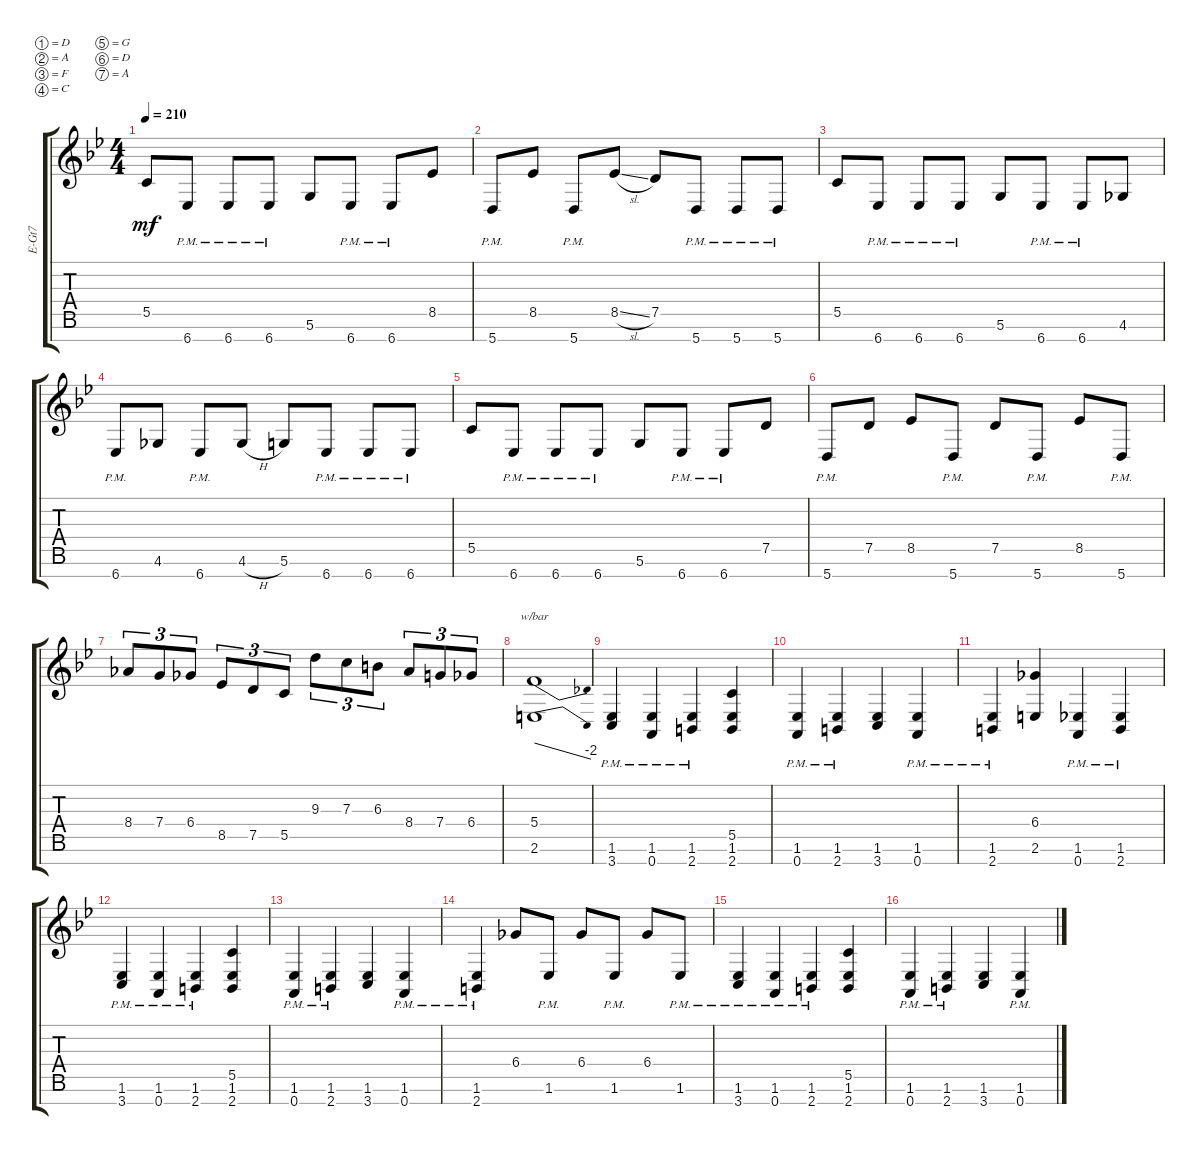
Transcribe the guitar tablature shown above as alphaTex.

\defaultSystemsLayout 4
\bracketExtendMode groupsimilarinstruments
\otherSystemsTrackNameOrientation horizontal
\track ("Travis" "E-Gt7") {instrument distortionguitar}
\staff {score tabs}
\tuning (D4 A3 F3 C3 G2 D2 A1)
\ts (4 4)
\tempo 210
\clef g2
\ks bb
5.5{acc forcenatural}.8{dy mf} 6.7{pm acc forcenatural}.8 6.7{pm acc forcenatural}.8 6.7{pm acc forcenatural}.8 5.6{acc forcenatural}.8 6.7{pm acc forcenatural}.8 6.7{pm acc forcenatural}.8 8.5{acc forcenatural}.8 |
5.7{pm acc forcenatural}.8 8.5{acc forcenatural}.8 5.7{pm acc forcenatural}.8 8.5{sl acc forcenatural}.8 7.5{acc forcenatural}.8 5.7{pm acc forcenatural}.8 5.7{pm acc forcenatural}.8 5.7{pm acc forcenatural}.8 |
5.5{acc forcenatural}.8 6.7{pm acc forcenatural}.8 6.7{pm acc forcenatural}.8 6.7{pm acc forcenatural}.8 5.6{acc forcenatural}.8 6.7{pm acc forcenatural}.8 6.7{pm acc forcenatural}.8 4.6{acc b}.8 |
6.7{pm acc forcenatural}.8 4.6{acc b}.8 6.7{pm acc forcenatural}.8 4.6{h acc b}.8 5.6{acc forcenatural}.8 6.7{pm acc forcenatural}.8 6.7{pm acc forcenatural}.8 6.7{pm acc forcenatural}.8 |
5.5{acc forcenatural}.8 6.7{pm acc forcenatural}.8 6.7{pm acc forcenatural}.8 6.7{pm acc forcenatural}.8 5.6{acc forcenatural}.8 6.7{pm acc forcenatural}.8 6.7{pm acc forcenatural}.8 7.5{acc forcenatural}.8 |
5.7{pm acc forcenatural}.8 7.5{acc forcenatural}.8 8.5{acc forcenatural}.8 5.7{pm acc forcenatural}.8 7.5{acc forcenatural}.8 5.7{pm acc forcenatural}.8 8.5{acc forcenatural}.8 5.7{pm acc forcenatural}.8 |
8.4{acc b}.8{tu (3 2)} 7.4{acc forcenatural}.8{tu (3 2)} 6.4{acc b}.8{tu (3 2)} 8.5{acc forcenatural}.8{tu (3 2)} 7.5{acc forcenatural}.8{tu (3 2)} 5.5{acc forcenatural}.8{tu (3 2)} 9.3{acc forcenatural}.8{tu (3 2)} 7.3{acc forcenatural}.8{tu (3 2)} 6.3{acc #}.8{tu (3 2)} 8.4{acc b}.8{tu (3 2)} 7.4{acc forcenatural}.8{tu (3 2)} 6.4{acc b}.8{tu (3 2)} |
(2.6{acc #} 5.4{acc forcenatural}).1{tbe (dive default 0 0 43.8 -8)} |
(1.6{acc forcenatural} 3.7{pm acc forcenatural}).4 (0.7{pm acc forcenatural} 1.6{pm acc forcenatural}).4 (1.6{pm acc forcenatural} 2.7{pm acc #}).4 (2.7{acc #} 1.6{acc forcenatural} 5.5{acc forcenatural}).4 |
(0.7{pm acc forcenatural} 1.6{pm acc forcenatural}).4 (2.7{pm acc #} 1.6{pm acc forcenatural}).4 (3.7{acc forcenatural} 1.6{acc forcenatural}).4 (0.7{pm acc forcenatural} 1.6{pm acc forcenatural}).4 |
(2.7{pm acc #} 1.6{pm acc forcenatural}).4 (2.6{acc #} 6.4{acc b}).4 (0.7{pm acc forcenatural} 1.6{pm acc forcenatural}).4 (2.7{acc #} 1.6{pm acc forcenatural}).4 |
(1.6{acc forcenatural} 3.7{pm acc forcenatural}).4 (0.7{pm acc forcenatural} 1.6{pm acc forcenatural}).4 (1.6{pm acc forcenatural} 2.7{pm acc #}).4 (2.7{acc #} 1.6{acc forcenatural} 5.5{acc forcenatural}).4 |
(0.7{pm acc forcenatural} 1.6{pm acc forcenatural}).4 (2.7{pm acc #} 1.6{pm acc forcenatural}).4 (3.7{acc forcenatural} 1.6{acc forcenatural}).4 (0.7{pm acc forcenatural} 1.6{pm acc forcenatural}).4 |
(2.7{pm acc #} 1.6{pm acc forcenatural}).4 6.4{acc b}.8 1.6{pm acc forcenatural}.8 6.4{acc b}.8 1.6{pm acc forcenatural}.8 6.4{acc b}.8 1.6{pm acc forcenatural}.8 |
(1.6{acc forcenatural} 3.7{pm acc forcenatural}).4 (0.7{pm acc forcenatural} 1.6{pm acc forcenatural}).4 (1.6{pm acc forcenatural} 2.7{pm acc #}).4 (2.7{acc #} 1.6{acc forcenatural} 5.5{acc forcenatural}).4 |
(0.7{pm acc forcenatural} 1.6{pm acc forcenatural}).4 (2.7{pm acc #} 1.6{pm acc forcenatural}).4 (3.7{acc forcenatural} 1.6{acc forcenatural}).4 (0.7{pm acc forcenatural} 1.6{pm acc forcenatural}).4
